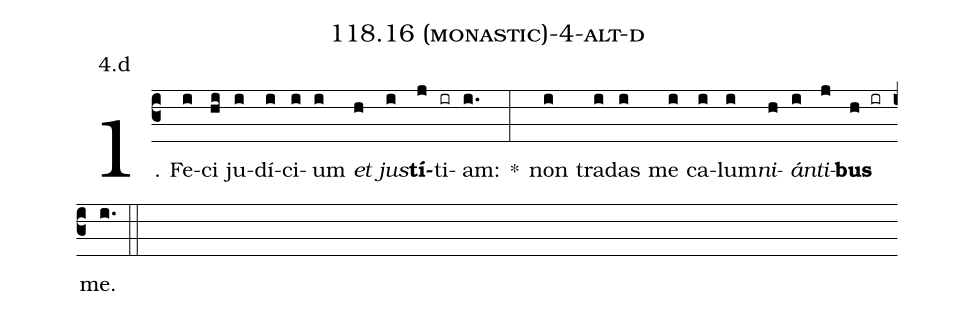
name: 118.16 (monastic)-4-alt-d;
annotation: 4.d;
%%
(c3)1. Fe(i)ci(hi) ju(i)dí(i)ci(i)um(i) <i>et</i>(h) <i>jus</i>(i)<b>tí</b>(j)ti(ir)am:(i.) *(:) non(i) tra(i)das(i) me(i) ca(i)lum(i)<i>ni</i>(h)<i>án</i>(i)<i>ti</i>(j)<b>bus</b>(h ir) me.(i.) (::)
